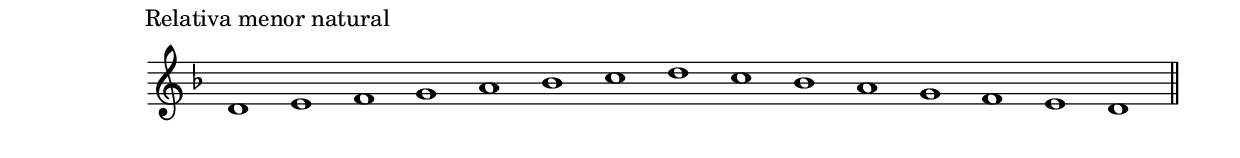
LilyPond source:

\version "2.10.0"
<<
\new Staff \with {
	\remove "Time_signature_engraver"
	\override Stem #'transparent = ##t
}
\relative c' { \clef treble
		\key f \major
		\time 15/1
		\once \override TextScript #'extra-offset = #'( -8.0 . 3.0 )
		d1^\markup{ Relativa menor natural }
		e f g a bes c d c bes a g f e d \bar "||"
}
>>


